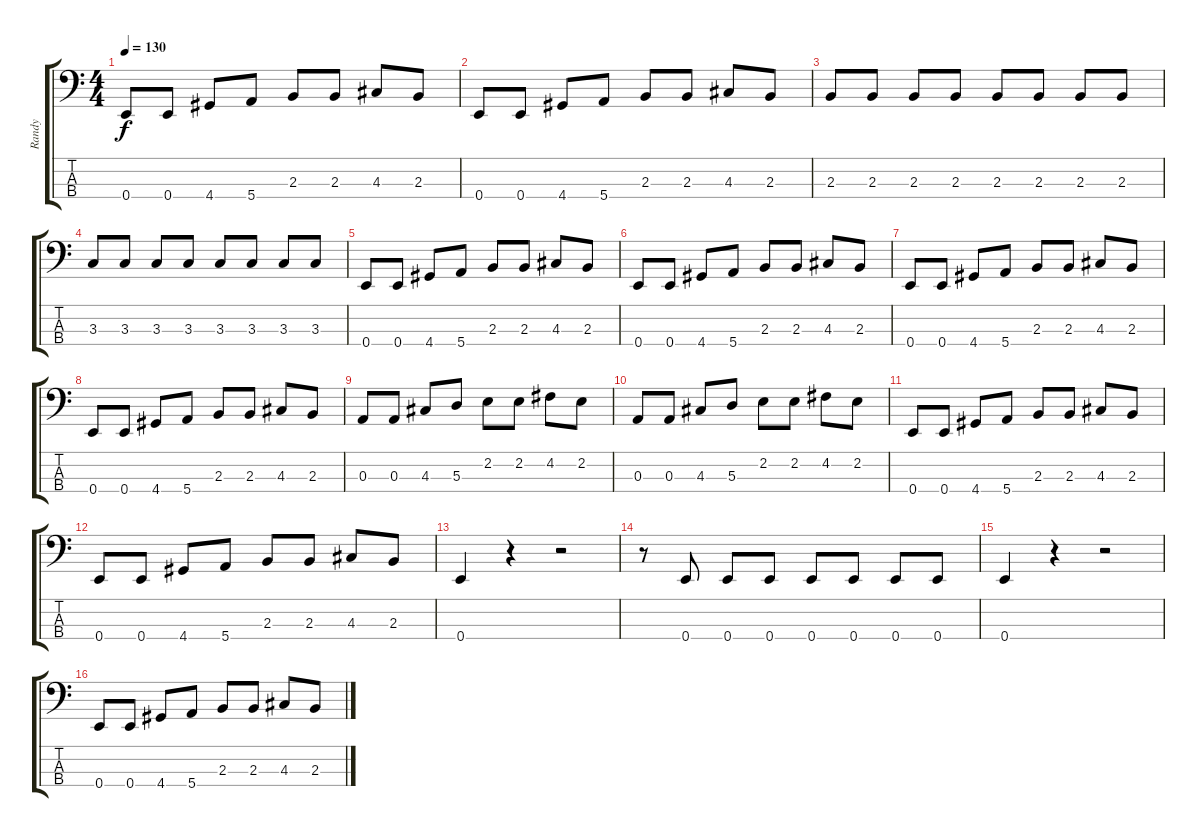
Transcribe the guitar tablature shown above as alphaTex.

\track ("Randy" "Randy") {instrument acousticguitarsteel}
\staff {score tabs}
\tuning (G2 D2 A1 E1) {hide}
\ts (4 4)
\tempo 130
\clef f4
\ks c
0.4.8{dy f} 0.4.8 4.4.8 5.4.8 2.3.8 2.3.8 4.3.8 2.3.8 |
0.4.8 0.4.8 4.4.8 5.4.8 2.3.8 2.3.8 4.3.8 2.3.8 |
2.3.8 2.3.8 2.3.8 2.3.8 2.3.8 2.3.8 2.3.8 2.3.8 |
3.3.8 3.3.8 3.3.8 3.3.8 3.3.8 3.3.8 3.3.8 3.3.8 |
0.4.8 0.4.8 4.4.8 5.4.8 2.3.8 2.3.8 4.3.8 2.3.8 |
0.4.8 0.4.8 4.4.8 5.4.8 2.3.8 2.3.8 4.3.8 2.3.8 |
0.4.8 0.4.8 4.4.8 5.4.8 2.3.8 2.3.8 4.3.8 2.3.8 |
0.4.8 0.4.8 4.4.8 5.4.8 2.3.8 2.3.8 4.3.8 2.3.8 |
0.3.8 0.3.8 4.3.8 5.3.8 2.2.8 2.2.8 4.2.8 2.2.8 |
0.3.8 0.3.8 4.3.8 5.3.8 2.2.8 2.2.8 4.2.8 2.2.8 |
0.4.8 0.4.8 4.4.8 5.4.8 2.3.8 2.3.8 4.3.8 2.3.8 |
0.4.8 0.4.8 4.4.8 5.4.8 2.3.8 2.3.8 4.3.8 2.3.8 |
0.4.4 r.4 r.2 |
r.8 0.4.8 0.4.8 0.4.8 0.4.8 0.4.8 0.4.8 0.4.8 |
0.4.4 r.4 r.2 |
0.4.8 0.4.8 4.4.8 5.4.8 2.3.8 2.3.8 4.3.8 2.3.8
